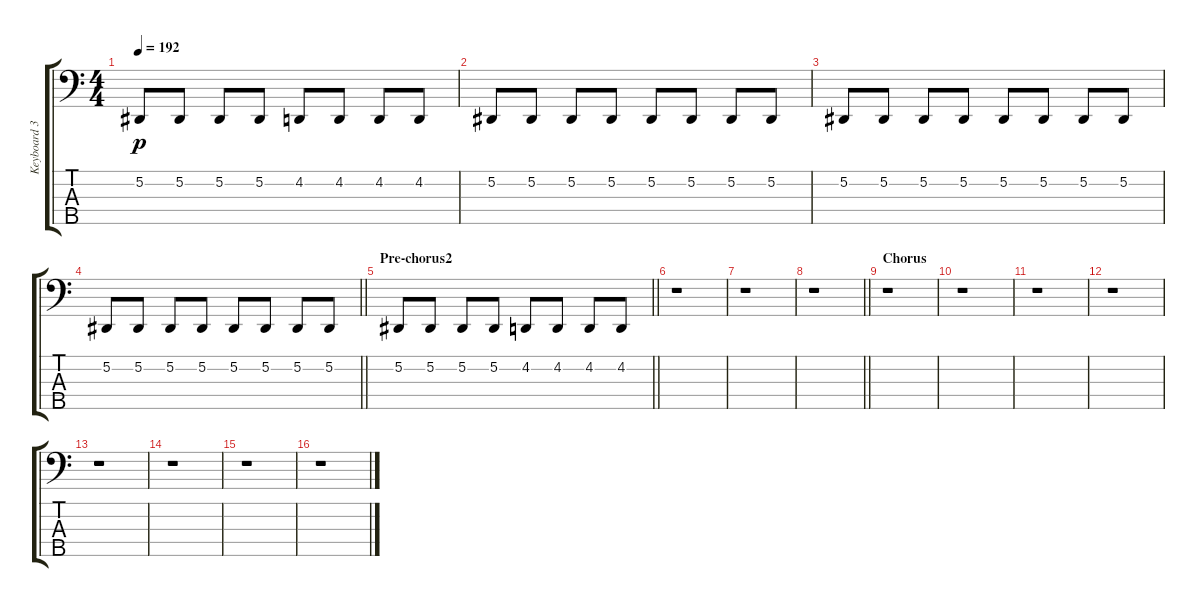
\track ("Keyboard 3" "Keyboard 3") {instrument lead2sawtooth}
\staff {score tabs}
\tuning (Eb2 Bb1 F1 C1 G0) {hide}
\ts (4 4)
\tempo 192
\clef f4
\ks c
5.2.8{dy p} 5.2.8 5.2.8 5.2.8 4.2.8 4.2.8 4.2.8 4.2.8 |
5.2.8 5.2.8 5.2.8 5.2.8 5.2.8 5.2.8 5.2.8 5.2.8 |
5.2.8 5.2.8 5.2.8 5.2.8 5.2.8 5.2.8 5.2.8 5.2.8 |
\barLineRight lightlight
5.2.8 5.2.8 5.2.8 5.2.8 5.2.8 5.2.8 5.2.8 5.2.8 |
\section ("" "Pre-chorus2")
\barLineRight lightlight
5.2.8 5.2.8 5.2.8 5.2.8 4.2.8 4.2.8 4.2.8 4.2.8 |
r.1 |
r.1 |
\barLineRight lightlight
r.1 |
\section ("" "Chorus")
r.1 |
r.1 |
r.1 |
r.1 |
r.1 |
r.1 |
r.1 |
r.1
